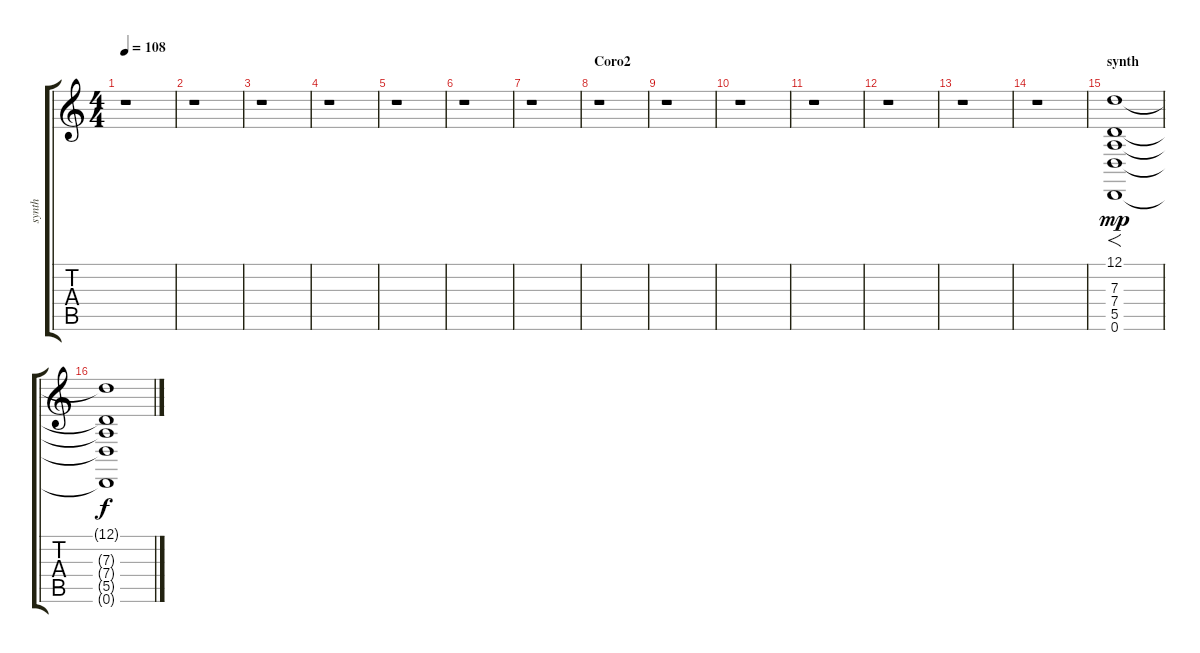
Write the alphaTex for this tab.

\track ("synth" "synth") {instrument cello}
\staff {score tabs}
\tuning (D4 A3 G3 D3 A2 D2) {hide}
\ts (4 4)
\tempo 108
\clef g2
\ks c
r.1{dy f} |
r.1 |
r.1 |
r.1 |
r.1 |
r.1 |
r.1 |
\section ("" "Coro2")
r.1 |
r.1 |
r.1 |
r.1 |
r.1 |
r.1 |
r.1 |
\section ("" "synth")
(12.1 7.3 7.4 5.5 0.6).1{f dy mp volume 2} |
(12.1{t} 7.3{t} 7.4{t} 5.5{t} 0.6{t}).1{dy f volume 4}
